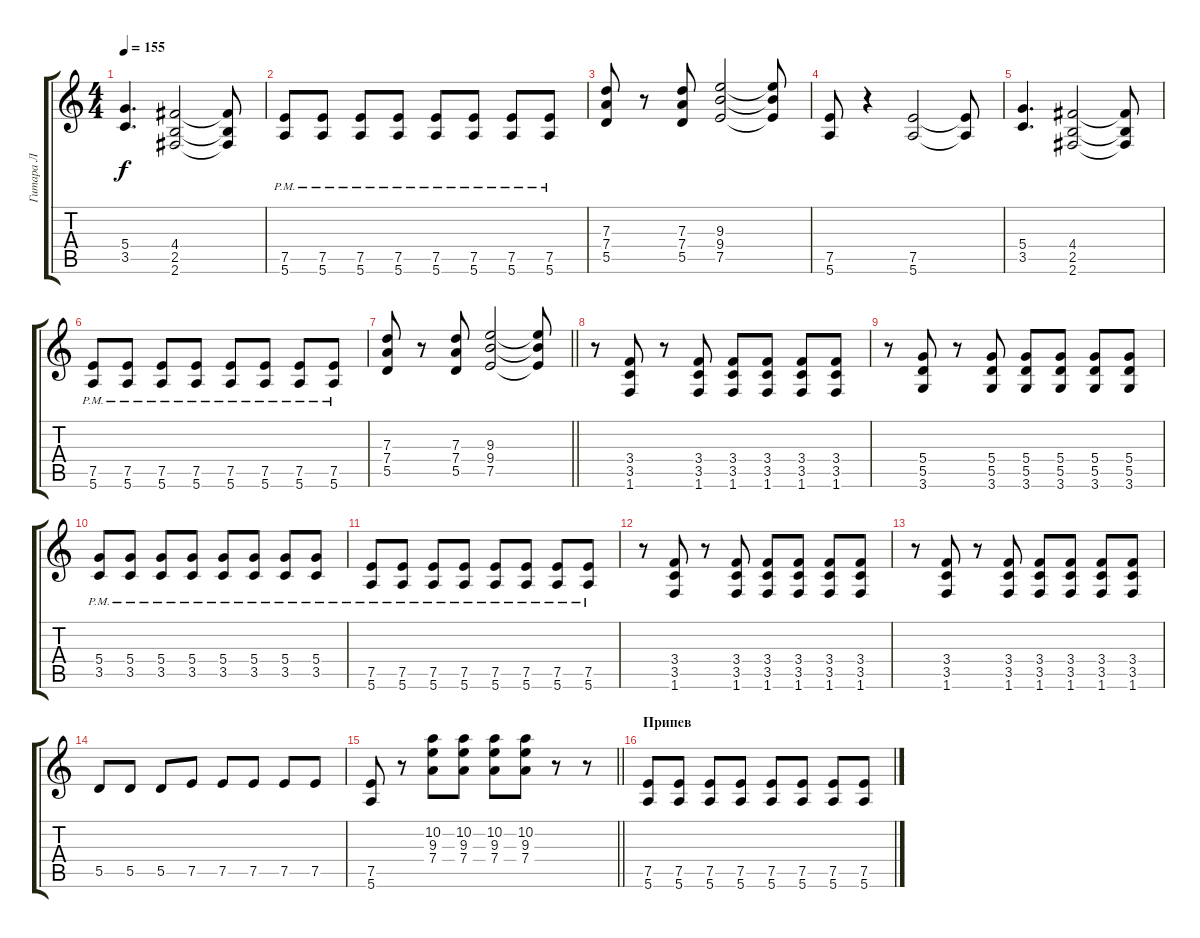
\track ("Гитара Л" "Гитара Л") {instrument overdrivenguitar}
\staff {score tabs}
\tuning (E4 B3 G3 D3 A2 E2) {hide}
\ts (4 4)
\tempo 155
\clef g2
\ks c
(5.4 3.5).4{d dy f} (4.4 2.5 2.6).2 (4.4{t} 2.5{t} 2.6{t}).8 |
(7.5{pm} 5.6{pm}).8 (7.5{pm} 5.6{pm}).8 (7.5{pm} 5.6{pm}).8 (7.5{pm} 5.6{pm}).8 (7.5{pm} 5.6{pm}).8 (7.5{pm} 5.6{pm}).8 (7.5{pm} 5.6{pm}).8 (7.5{pm} 5.6{pm}).8 |
(7.3 7.4 5.5).8 r.8 (7.3 7.4 5.5).8 (9.3 9.4 7.5).2 (9.3{t} 9.4{t} 7.5{t}).8 |
(7.5 5.6).8 r.4 (7.5 5.6).2 (7.5{t} 5.6{t}).8 |
(5.4 3.5).4{d} (4.4 2.5 2.6).2 (4.4{t} 2.5{t} 2.6{t}).8 |
(7.5{pm} 5.6{pm}).8 (7.5{pm} 5.6{pm}).8 (7.5{pm} 5.6{pm}).8 (7.5{pm} 5.6{pm}).8 (7.5{pm} 5.6{pm}).8 (7.5{pm} 5.6{pm}).8 (7.5{pm} 5.6{pm}).8 (7.5{pm} 5.6{pm}).8 |
\barLineRight lightlight
(7.3 7.4 5.5).8 r.8 (7.3 7.4 5.5).8 (9.3 9.4 7.5).2 (9.3{t} 9.4{t} 7.5{t}).8 |
\section ("" " ")
r.8 (3.4 3.5 1.6).8 r.8 (3.4 3.5 1.6).8 (3.4 3.5 1.6).8 (3.4 3.5 1.6).8 (3.4 3.5 1.6).8 (3.4 3.5 1.6).8 |
r.8 (5.4 5.5 3.6).8 r.8 (5.4 5.5 3.6).8 (5.4 5.5 3.6).8 (5.4 5.5 3.6).8 (5.4 5.5 3.6).8 (5.4 5.5 3.6).8 |
(5.4{pm} 3.5{pm}).8 (5.4{pm} 3.5{pm}).8 (5.4{pm} 3.5{pm}).8 (5.4{pm} 3.5{pm}).8 (5.4{pm} 3.5{pm}).8 (5.4{pm} 3.5{pm}).8 (5.4{pm} 3.5{pm}).8 (5.4{pm} 3.5{pm}).8 |
(7.5{pm} 5.6{pm}).8 (7.5{pm} 5.6{pm}).8 (7.5{pm} 5.6{pm}).8 (7.5{pm} 5.6{pm}).8 (7.5{pm} 5.6{pm}).8 (7.5{pm} 5.6{pm}).8 (7.5{pm} 5.6{pm}).8 (7.5{pm} 5.6{pm}).8 |
r.8 (3.4 3.5 1.6).8 r.8 (3.4 3.5 1.6).8 (3.4 3.5 1.6).8 (3.4 3.5 1.6).8 (3.4 3.5 1.6).8 (3.4 3.5 1.6).8 |
r.8 (3.4 3.5 1.6).8 r.8 (3.4 3.5 1.6).8 (3.4 3.5 1.6).8 (3.4 3.5 1.6).8 (3.4 3.5 1.6).8 (3.4 3.5 1.6).8 |
5.5.8 5.5.8 5.5.8 7.5.8 7.5.8 7.5.8 7.5.8 7.5.8 |
\barLineRight lightlight
(7.5 5.6).8 r.8 (10.2 9.3 7.4).8 (10.2 9.3 7.4).8 (10.2 9.3 7.4).8 (10.2 9.3 7.4).8 r.8 r.8 |
\section ("" "Припев")
(7.5 5.6).8 (7.5 5.6).8 (7.5 5.6).8 (7.5 5.6).8 (7.5 5.6).8 (7.5 5.6).8 (7.5 5.6).8 (7.5 5.6).8
